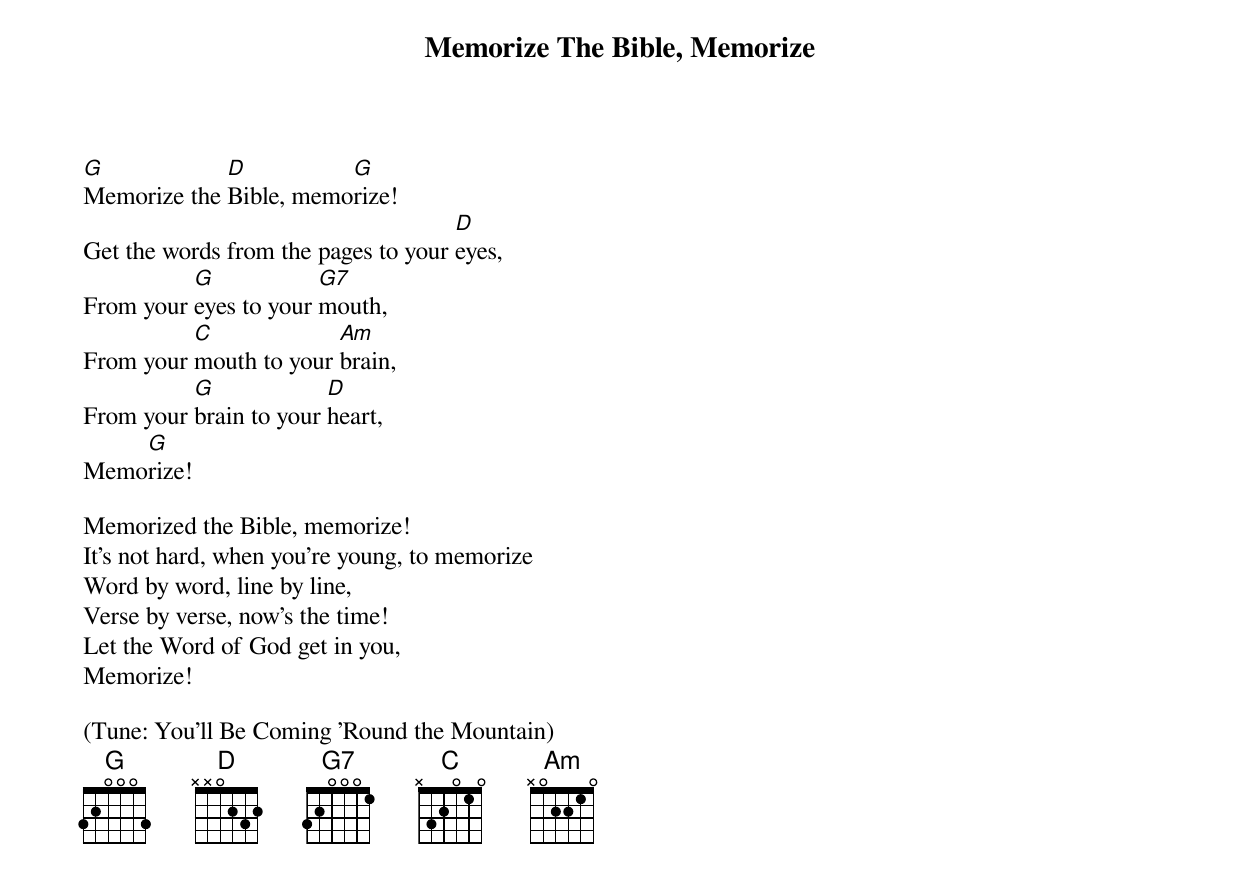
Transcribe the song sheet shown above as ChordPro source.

{title: Memorize The Bible, Memorize}


[G]Memorize the [D]Bible, memo[G]rize!
Get the words from the pages to your [D]eyes,
From your [G]eyes to your [G7]mouth,
From your [C]mouth to your [Am]brain,
From your [G]brain to your [D]heart,
Memo[G]rize!

Memorized the Bible, memorize!
It's not hard, when you're young, to memorize
Word by word, line by line,
Verse by verse, now's the time!
Let the Word of God get in you,
Memorize!

(Tune: You'll Be Coming 'Round the Mountain)
